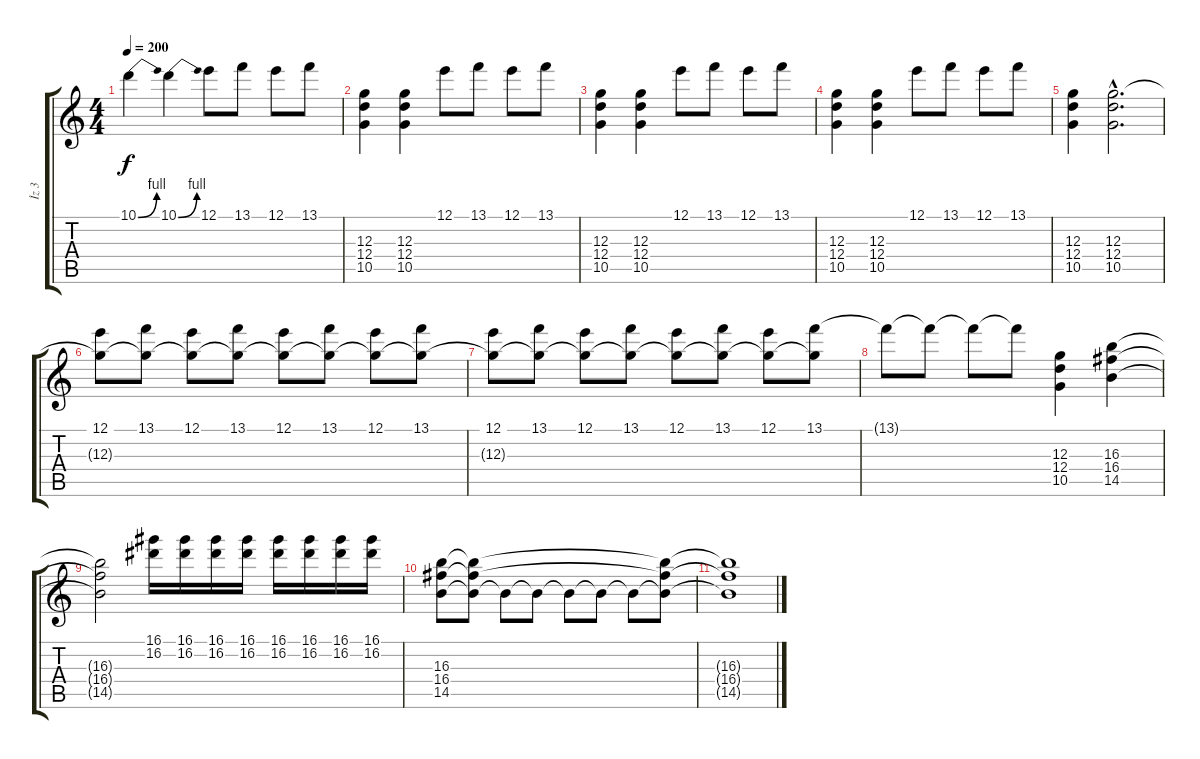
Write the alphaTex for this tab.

\track ("İz 3" "İz 3") {instrument distortionguitar}
\staff {score tabs}
\tuning (E4 B3 G3 D3 A2 E2) {hide}
\ts (4 4)
\tempo 200
\clef g2
\ks c
10.1{be (bend 0 0 60 4)}.4{dy f} 10.1{be (bend 0 0 60 4)}.4 12.1.8 13.1.8 12.1.8 13.1.8 |
(12.3 12.4 10.5).4 (12.3 12.4 10.5).4 12.1.8 13.1.8 12.1.8 13.1.8 |
(12.3 12.4 10.5).4 (12.3 12.4 10.5).4 12.1.8 13.1.8 12.1.8 13.1.8 |
(12.3 12.4 10.5).4 (12.3 12.4 10.5).4 12.1.8 13.1.8 12.1.8 13.1.8 |
(12.3 12.4 10.5).4 (12.3{hac} 12.4{hac} 10.5{hac}).2{d} |
(12.1 12.3{t}).8 (13.1 12.3{t}).8 (12.1 12.3{t}).8 (13.1 12.3{t}).8 (12.1 12.3{t}).8 (13.1 12.3{t}).8 (12.1 12.3{t}).8 (13.1 12.3{t}).8 |
(12.1 12.3{t}).8 (13.1 12.3{t}).8 (12.1 12.3{t}).8 (13.1 12.3{t}).8 (12.1 12.3{t}).8 (13.1 12.3{t}).8 (12.1 12.3{t}).8 (13.1 12.3{t}).8 |
13.1{t}.8 13.1{t}.8 13.1{t}.8 13.1{t}.8 (12.3 12.4 10.5).4 (16.3 16.4 14.5).4 |
(16.3{t} 16.4{t} 14.5{t}).2 (16.1 16.2).16 (16.1 16.2).16 (16.1 16.2).16 (16.1 16.2).16 (16.1 16.2).16 (16.1 16.2).16 (16.1 16.2).16 (16.1 16.2).16 |
(16.3 16.4 14.5).8 (16.3{t} 16.4{t} 14.5{t}).8 14.5{t}.8 14.5{t}.8 14.5{t}.8 14.5{t}.8 14.5{t}.8 (16.3{t} 16.4{t} 14.5{t}).8 |
(16.3{t} 16.4{t} 14.5{t}).1
